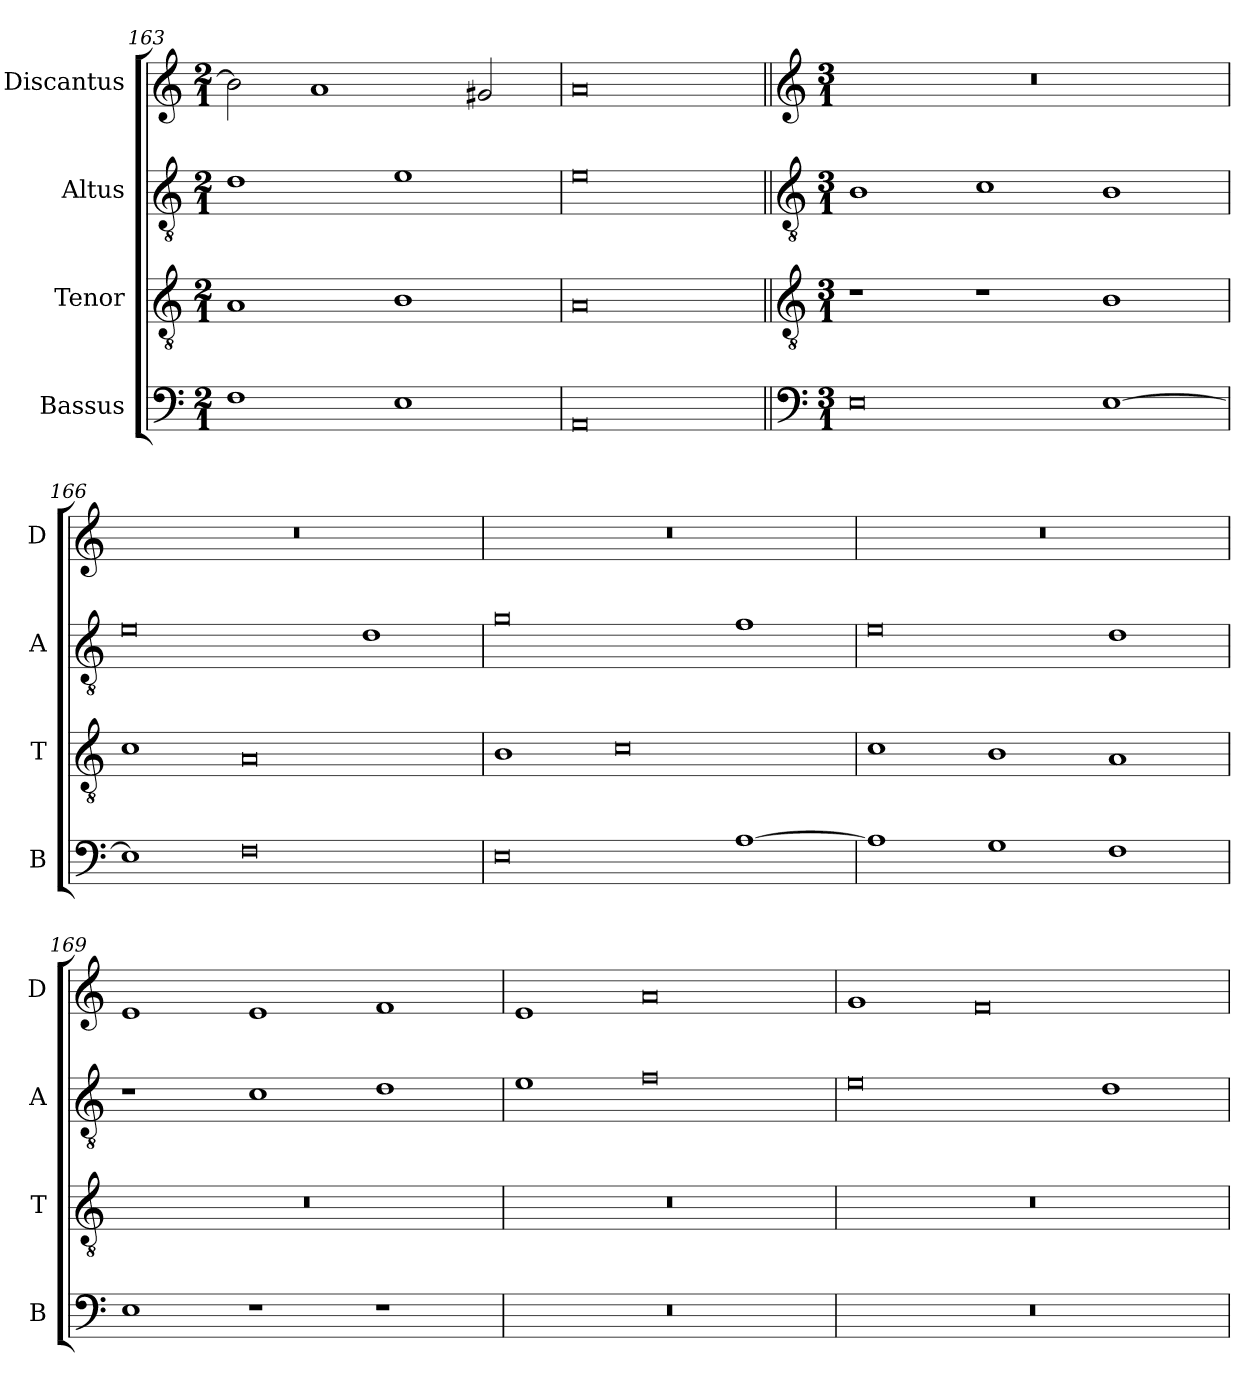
**kern	**kern	**kern	**kern
*part4	*part3	*part2	*part1
*staff4	*staff3	*staff2	*staff1
*I"Bassus	*I"Tenor	*I"Altus	*I"Discantus
*I'B	*I'T	*I'A	*I'D
*clefF4	*clefGv2	*clefGv2	*clefG2
*k[]	*k[]	*k[]	*k[]
*M2/1	*M2/1	*M2/1	*M2/1
=163	=163	=163	=163
1F	1A	1d	2b\]
.	.	.	1a
1E	1B	1e	.
.	.	.	2g#X/
=164	=164	=164	=164
0AA	0A	0e	0a
!!LO:LB:g=z
=165||	=165||	=165||	=165||
*clefF4	*clefGv2	*clefGv2	*clefG2
*k[]	*k[]	*k[]	*k[]
*M3/1	*M3/1	*M3/1	*M3/1
0E	1r	1B	0.r
.	1r	1c	.
[1E	1B	1B	.
=166	=166	=166	=166
1E]	1c	0e	0.r
0F	0A	.	.
.	.	1d	.
=167	=167	=167	=167
0E	1B	0g	0.r
.	0c	.	.
[1A	.	1f	.
=168	=168	=168	=168
1A]	1c	0e	0.r
1G	1B	.	.
1F	1A	1d	.
=169	=169	=169	=169
1E	0.r	1r	1e
1r	.	1c	1e
1r	.	1d	1f
=170	=170	=170	=170
0.r	0.r	1e	1e
.	.	0f	0a
=171	=171	=171	=171
0.r	0.r	0e	1g
.	.	.	0f
.	.	1d	.
=	=	=	=
*-	*-	*-	*-
